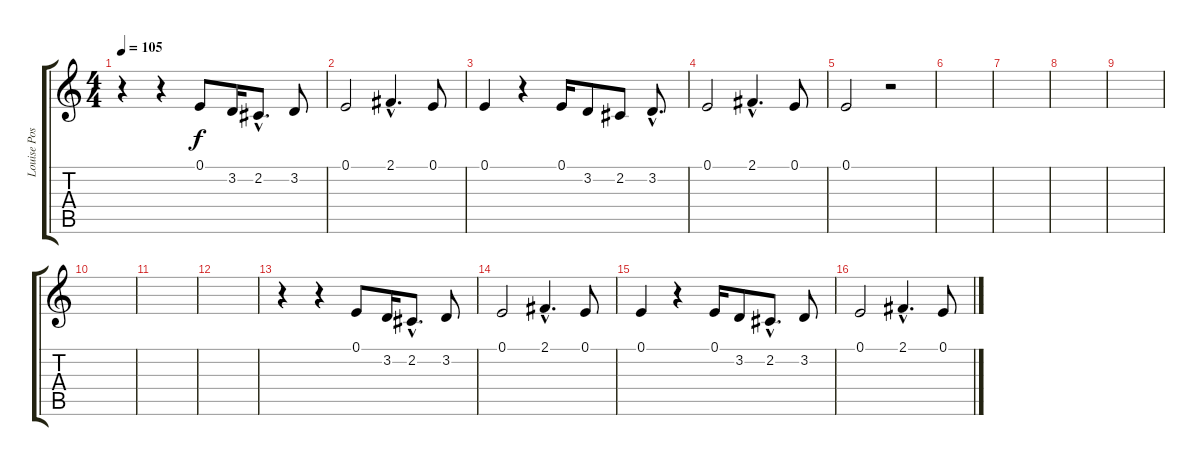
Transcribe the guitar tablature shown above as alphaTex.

\track ("Louise Post" "Louise Pos") {instrument lead1square}
\staff {score tabs}
\tuning (E4 B3 G3 D3 A2 E2) {hide}
\ts (4 4)
\tempo 105
\clef g2
\ks c
r.4{dy f} r.4 0.1.8 3.2.16 2.2{hac}.8{d} 3.2.8 |
0.1.2 2.1{hac}.4{d} 0.1.8 |
0.1.4 r.4 0.1.16 3.2.8 2.2.8 3.2{hac}.8{d} |
0.1.2 2.1{hac}.4{d} 0.1.8 |
0.1.2 r.2 |
|
|
|
|
|
|
|
r.4 r.4 0.1.8 3.2.16 2.2{hac}.8{d} 3.2.8 |
0.1.2 2.1{hac}.4{d} 0.1.8 |
0.1.4 r.4 0.1.16 3.2.8 2.2{hac}.8{d} 3.2.8 |
0.1.2 2.1{hac}.4{d} 0.1.8
